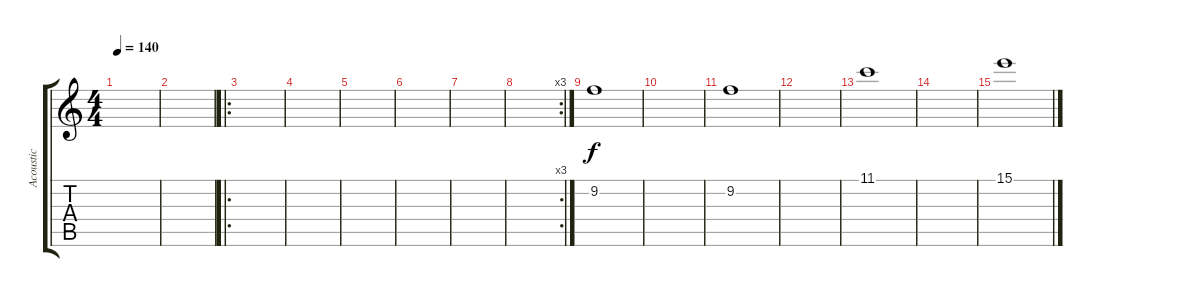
\track ("Acoustic" "Acoustic") {instrument acousticguitarsteel}
\staff {score tabs}
\tuning (Db4 Ab3 E3 B2 Gb2 B1) {hide}
\ts (4 4)
\tempo 140
\clef g2
\ks c
|
|
\ro
|
|
|
|
|
\rc 3
|
9.2.1 |
|
9.2.1 |
|
11.1.1 |
|
15.1.1
